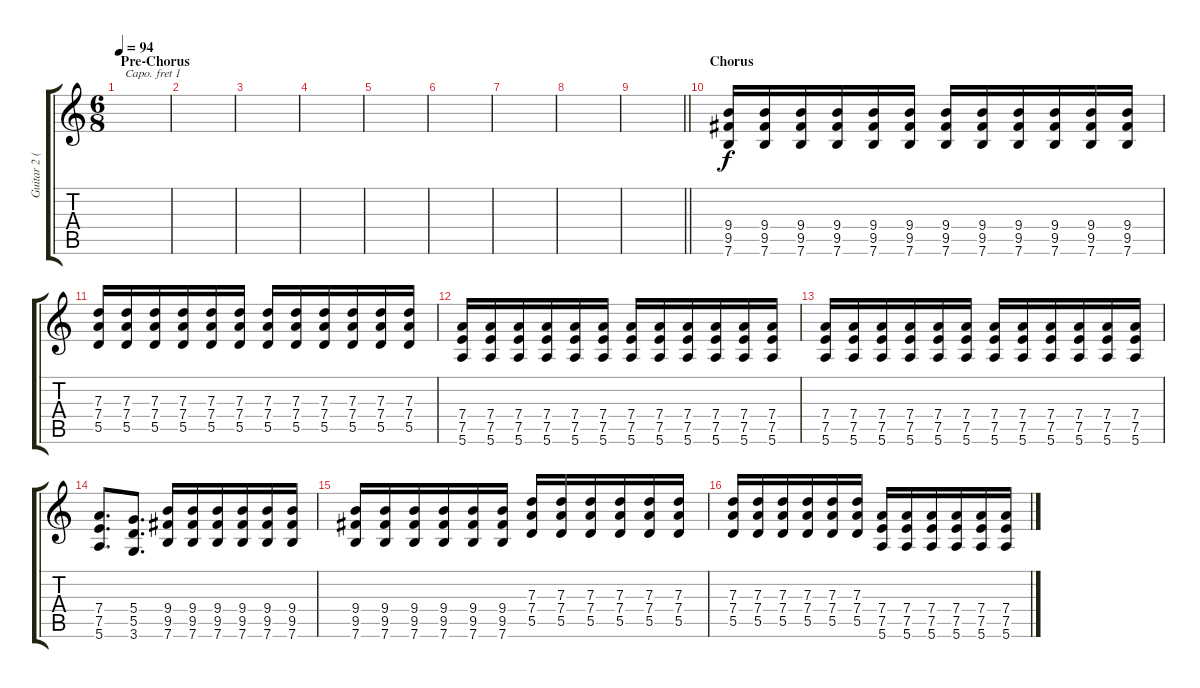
\track ("Guitar 2 (Studio)" "Guitar 2 (") {instrument distortionguitar}
\staff {score tabs}
\capo 1
\tuning (Eb4 Bb3 Gb3 Db3 Ab2 Eb2) {hide}
\ts (6 8)
\section ("" "Pre-Chorus")
\tempo 94
\clef g2
\ks c
|
|
|
|
|
|
|
|
\barLineRight lightlight
|
\section ("" "Chorus")
(9.4 9.5 7.6).16{balance 12} (9.4 9.5 7.6).16 (9.4 9.5 7.6).16 (9.4 9.5 7.6).16 (9.4 9.5 7.6).16 (9.4 9.5 7.6).16 (9.4 9.5 7.6).16 (9.4 9.5 7.6).16 (9.4 9.5 7.6).16 (9.4 9.5 7.6).16 (9.4 9.5 7.6).16 (9.4 9.5 7.6).16 |
(7.3 7.4 5.5).16 (7.3 7.4 5.5).16 (7.3 7.4 5.5).16 (7.3 7.4 5.5).16 (7.3 7.4 5.5).16 (7.3 7.4 5.5).16 (7.3 7.4 5.5).16 (7.3 7.4 5.5).16 (7.3 7.4 5.5).16 (7.3 7.4 5.5).16 (7.3 7.4 5.5).16 (7.3 7.4 5.5).16 |
(7.4 7.5 5.6).16 (7.4 7.5 5.6).16 (7.4 7.5 5.6).16 (7.4 7.5 5.6).16 (7.4 7.5 5.6).16 (7.4 7.5 5.6).16 (7.4 7.5 5.6).16 (7.4 7.5 5.6).16 (7.4 7.5 5.6).16 (7.4 7.5 5.6).16 (7.4 7.5 5.6).16 (7.4 7.5 5.6).16 |
(7.4 7.5 5.6).16 (7.4 7.5 5.6).16 (7.4 7.5 5.6).16 (7.4 7.5 5.6).16 (7.4 7.5 5.6).16 (7.4 7.5 5.6).16 (7.4 7.5 5.6).16 (7.4 7.5 5.6).16 (7.4 7.5 5.6).16 (7.4 7.5 5.6).16 (7.4 7.5 5.6).16 (7.4 7.5 5.6).16 |
(7.4 7.5 5.6).8{d} (5.4 5.5 3.6).8{d} (9.4 9.5 7.6).16 (9.4 9.5 7.6).16 (9.4 9.5 7.6).16 (9.4 9.5 7.6).16 (9.4 9.5 7.6).16 (9.4 9.5 7.6).16 |
(9.4 9.5 7.6).16 (9.4 9.5 7.6).16 (9.4 9.5 7.6).16 (9.4 9.5 7.6).16 (9.4 9.5 7.6).16 (9.4 9.5 7.6).16 (7.3 7.4 5.5).16 (7.3 7.4 5.5).16 (7.3 7.4 5.5).16 (7.3 7.4 5.5).16 (7.3 7.4 5.5).16 (7.3 7.4 5.5).16 |
(7.3 7.4 5.5).16 (7.3 7.4 5.5).16 (7.3 7.4 5.5).16 (7.3 7.4 5.5).16 (7.3 7.4 5.5).16 (7.3 7.4 5.5).16 (7.4 7.5 5.6).16 (7.4 7.5 5.6).16 (7.4 7.5 5.6).16 (7.4 7.5 5.6).16 (7.4 7.5 5.6).16 (7.4 7.5 5.6).16
